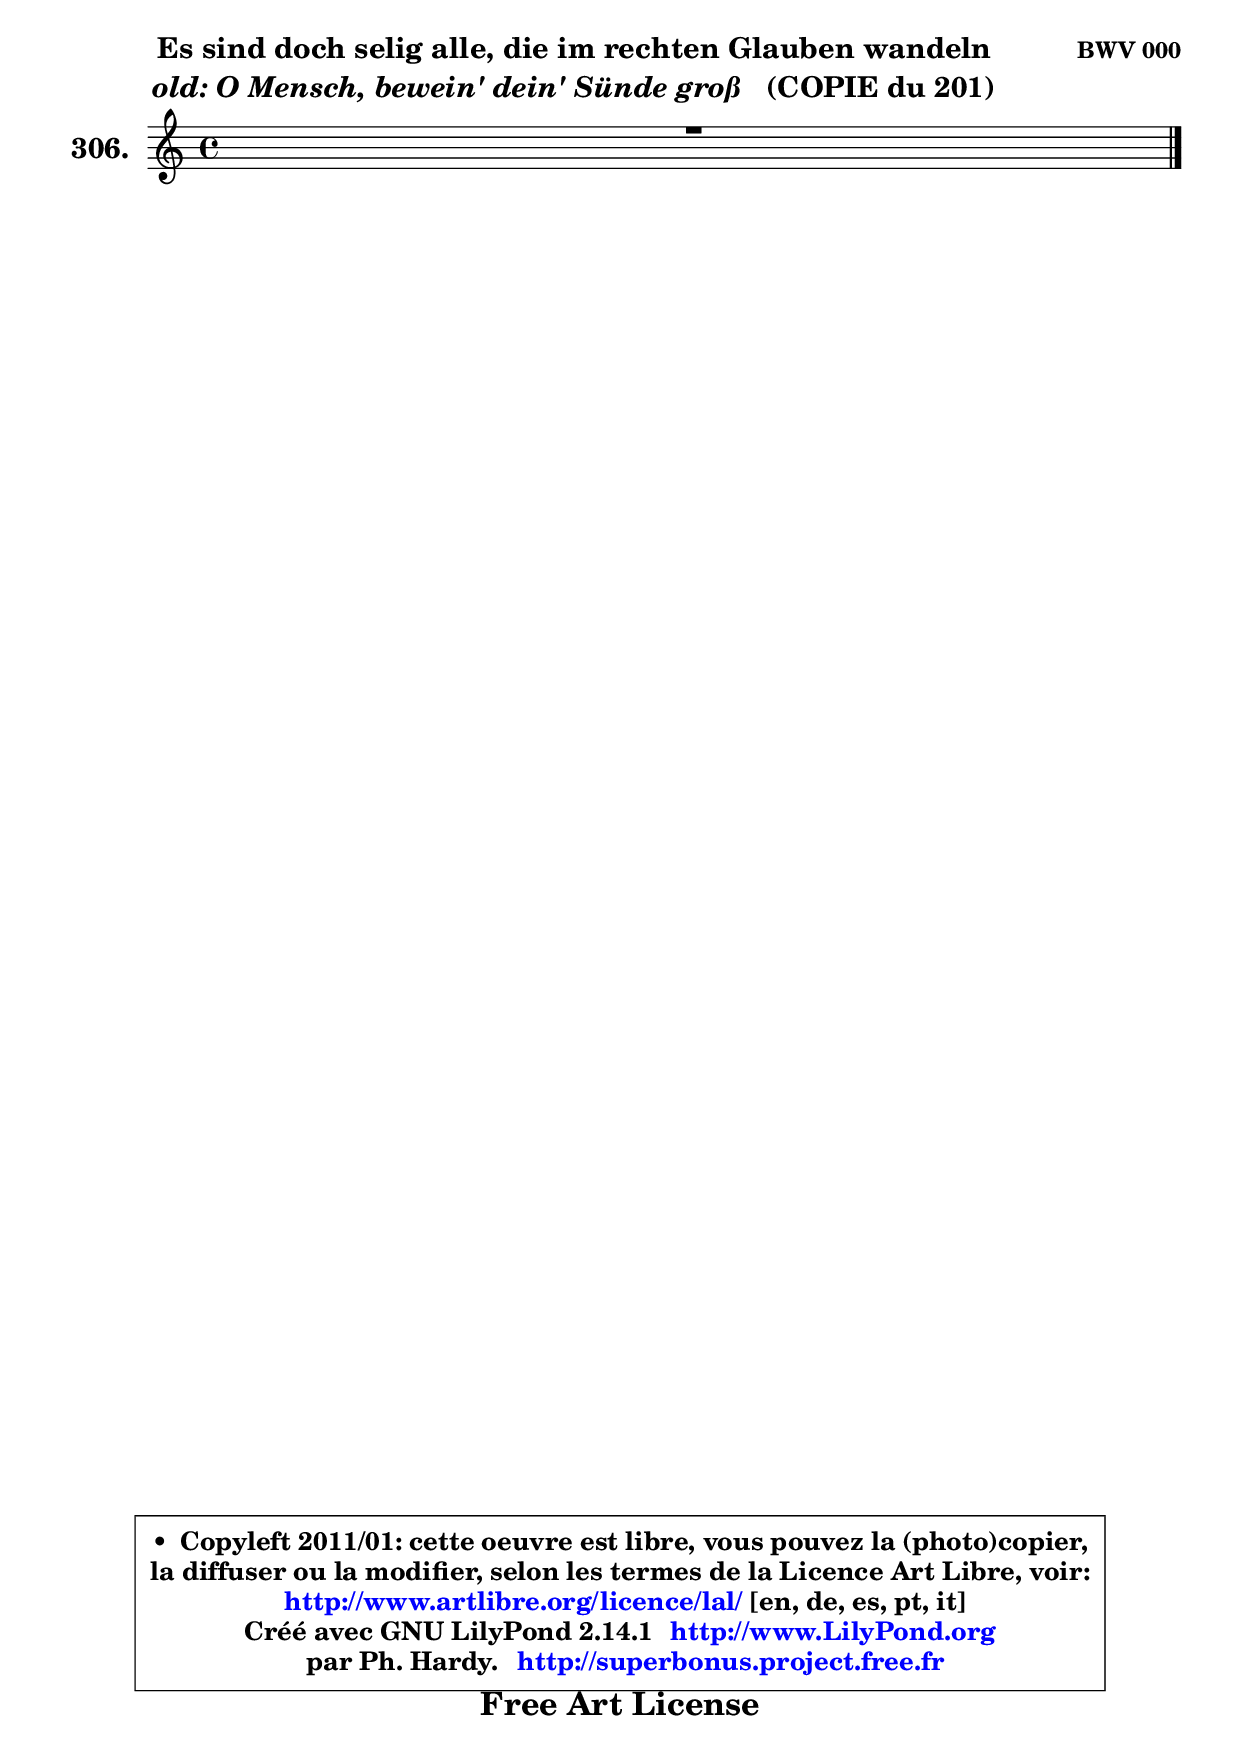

\version "2.14.1"

    \paper {
%	system-system-spacing #'padding = #0.1
%	score-system-spacing #'padding = #0.1
%	ragged-bottom = ##f
%	ragged-last-bottom = ##f
	ragged-right = ##f
	}

    \header {
      opus = \markup { \bold "BWV 000" }
      piece = \markup { \hspace #9 \fontsize #2 \bold \column \center-align { \line { "Es sind doch selig alle, die im rechten Glauben wandeln" }
                     \line { \italic "old: O Mensch, bewein' dein' Sünde groß" "  (COPIE du 201)" }
                 } }
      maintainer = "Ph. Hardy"
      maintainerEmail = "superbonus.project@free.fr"
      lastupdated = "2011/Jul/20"
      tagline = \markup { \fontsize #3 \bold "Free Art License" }
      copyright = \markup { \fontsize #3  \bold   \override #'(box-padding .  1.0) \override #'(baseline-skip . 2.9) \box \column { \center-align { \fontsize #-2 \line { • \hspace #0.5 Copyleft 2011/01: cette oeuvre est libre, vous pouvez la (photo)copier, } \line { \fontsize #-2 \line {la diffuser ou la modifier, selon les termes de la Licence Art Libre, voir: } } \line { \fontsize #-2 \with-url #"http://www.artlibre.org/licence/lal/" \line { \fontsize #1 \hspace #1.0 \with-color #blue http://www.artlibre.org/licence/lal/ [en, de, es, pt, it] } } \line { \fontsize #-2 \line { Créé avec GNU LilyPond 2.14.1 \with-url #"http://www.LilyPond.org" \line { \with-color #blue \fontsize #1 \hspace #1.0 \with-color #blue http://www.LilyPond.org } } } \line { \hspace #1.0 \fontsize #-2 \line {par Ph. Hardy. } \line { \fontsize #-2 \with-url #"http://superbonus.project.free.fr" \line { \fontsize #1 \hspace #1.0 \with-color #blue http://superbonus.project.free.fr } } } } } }

	  }

  guidemidi = {
	\tempo 4 = 78

	}

  upper = {
	\time 4/4
	\key c \major
	\clef treble
	\voiceOne
	<< { 
	% SOPRANO
	\set Voice.midiInstrument = "acoustic grand"
	\relative c' {
	R1 |
\break
        \bar "|."
	} % fin de relative
	}

%	\context Voice="1" { \voiceTwo 
%	% ALTO
%	\set Voice.midiInstrument = "acoustic grand"
%	\relative c' {
%	
%        \bar "|."
%	} % fin de relative
%	\oneVoice
%	} >>
 >>
	}

    lower = {
	\time 4/4
	\key c \major
	\clef bass
	\voiceOne
	<< { 
	% TENOR
	\set Voice.midiInstrument = "acoustic grand"
	\relative c' {
	R1 |
\break
        \bar "|."
	} % fin de relative
	}
	\context Voice="1" { \voiceTwo 
	% BASS
	\set Voice.midiInstrument = "acoustic grand"
	\relative c {
        
        \bar "|."
	} % fin de relative
	\oneVoice
	} >>
	}


    \score { 

	\new PianoStaff <<
	\set PianoStaff.instrumentName = \markup { \bold \huge "306." }
	\new Staff = "upper" \upper
%	\new Staff = "lower" \lower
	>>

    \layout {
%	ragged-last = ##f
	   }

         } % fin de score

  \score {
\unfoldRepeats { << \guidemidi \upper >> }
    \midi {
    \context {
     \Staff
      \remove "Staff_performer"
               }

     \context {
      \Voice
       \consists "Staff_performer"
                }

     \context { 
      \Score
      tempoWholesPerMinute = #(ly:make-moment 78 4)
		}
	    }
	}


